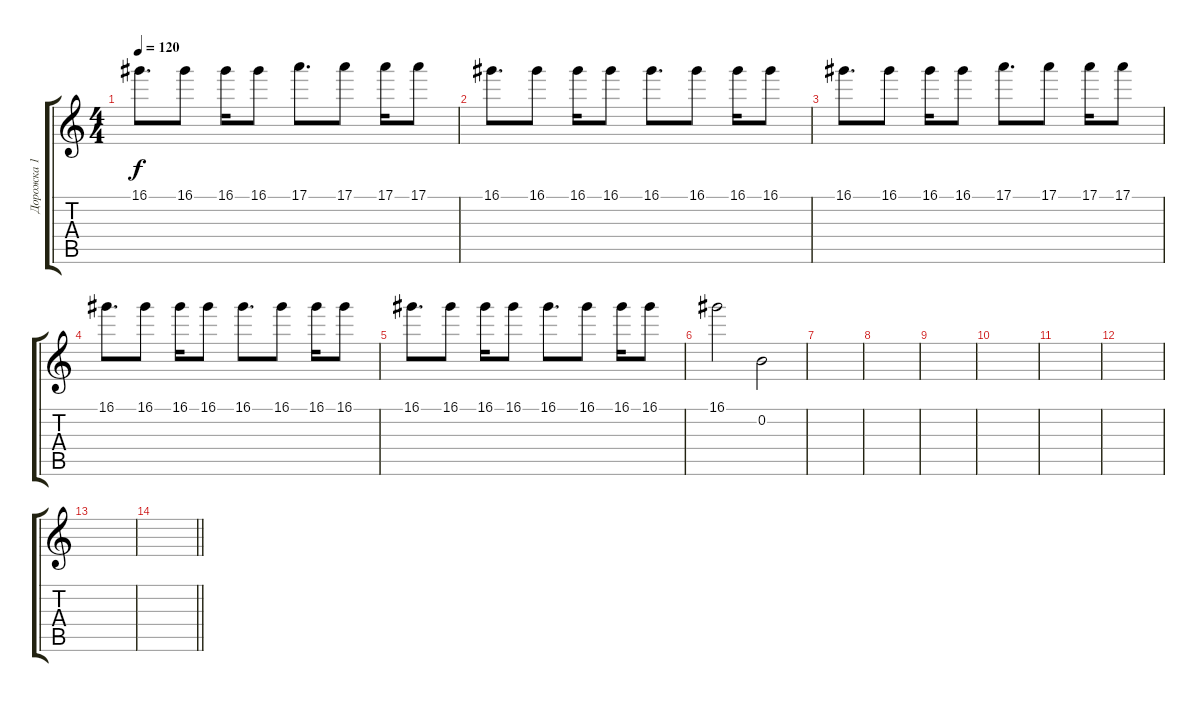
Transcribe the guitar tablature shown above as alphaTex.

\track ("Дорожка 1" "Дорожка 1") {instrument distortionguitar}
\staff {score tabs}
\tuning (E4 B3 G3 D3 A2 E2) {hide}
\ts (4 4)
\tempo 120
\clef g2
\ks c
16.1.8{d dy f} 16.1.8 16.1.16 16.1.8 17.1.8{d} 17.1.8 17.1.16 17.1.8 |
16.1.8{d} 16.1.8 16.1.16 16.1.8 16.1.8{d} 16.1.8 16.1.16 16.1.8 |
16.1.8{d} 16.1.8 16.1.16 16.1.8 17.1.8{d} 17.1.8 17.1.16 17.1.8 |
16.1.8{d} 16.1.8 16.1.16 16.1.8 16.1.8{d} 16.1.8 16.1.16 16.1.8 |
16.1.8{d} 16.1.8 16.1.16 16.1.8 16.1.8{d} 16.1.8 16.1.16 16.1.8 |
16.1.2 0.2.2 |
|
|
|
|
|
|
|
\barLineRight lightlight
